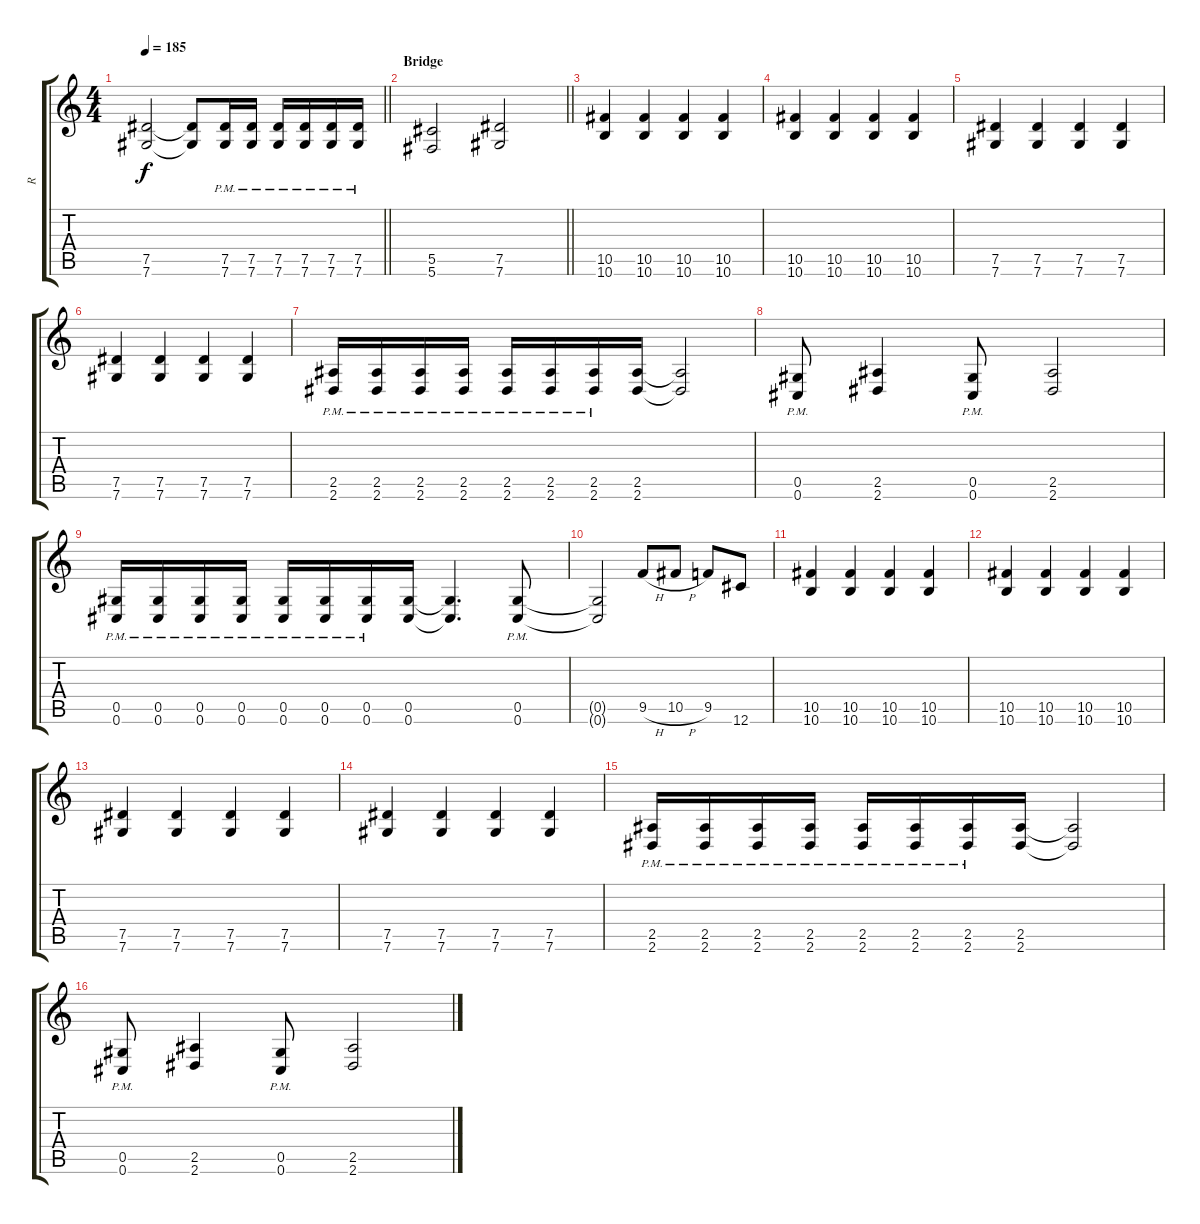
\track ("R" "R") {instrument distortionguitar}
\staff {score tabs}
\tuning (Eb4 Bb3 Gb3 Db3 Ab2 Db2) {hide}
\ts (4 4)
\tempo 185
\clef g2
\barLineRight lightlight
\ks c
(7.5 7.6).2{dy f} (7.5{t} 7.6{t}).8 (7.5{pm} 7.6{pm}).16 (7.5{pm} 7.6{pm}).16 (7.5{pm} 7.6{pm}).16 (7.5{pm} 7.6{pm}).16 (7.5{pm} 7.6{pm}).16 (7.5{pm} 7.6{pm}).16 |
\section ("" "Bridge")
\barLineRight lightlight
(5.5 5.6).2 (7.5 7.6).2 |
(10.5 10.6).4 (10.5 10.6).4 (10.5 10.6).4 (10.5 10.6).4 |
(10.5 10.6).4 (10.5 10.6).4 (10.5 10.6).4 (10.5 10.6).4 |
(7.5 7.6).4 (7.5 7.6).4 (7.5 7.6).4 (7.5 7.6).4 |
(7.5 7.6).4 (7.5 7.6).4 (7.5 7.6).4 (7.5 7.6).4 |
(2.5{pm} 2.6{pm}).16 (2.5{pm} 2.6{pm}).16 (2.5{pm} 2.6{pm}).16 (2.5{pm} 2.6{pm}).16 (2.5{pm} 2.6{pm}).16 (2.5{pm} 2.6{pm}).16 (2.5{pm} 2.6{pm}).16 (2.5 2.6).16 (2.5{t} 2.6{t}).2 |
(0.5{pm} 0.6{pm}).8 (2.5 2.6).4 (0.5{pm} 0.6{pm}).8 (2.5 2.6).2 |
(0.5{pm} 0.6{pm}).16 (0.5{pm} 0.6{pm}).16 (0.5{pm} 0.6{pm}).16 (0.5{pm} 0.6{pm}).16 (0.5{pm} 0.6{pm}).16 (0.5{pm} 0.6{pm}).16 (0.5{pm} 0.6{pm}).16 (0.5 0.6).16 (0.5{t} 0.6{t}).4{d} (0.5{pm} 0.6{pm}).8 |
(0.5{t} 0.6{t}).2 9.5{h}.8 10.5{h}.8 9.5.8 12.6.8 |
(10.5 10.6).4 (10.5 10.6).4 (10.5 10.6).4 (10.5 10.6).4 |
(10.5 10.6).4 (10.5 10.6).4 (10.5 10.6).4 (10.5 10.6).4 |
(7.5 7.6).4 (7.5 7.6).4 (7.5 7.6).4 (7.5 7.6).4 |
(7.5 7.6).4 (7.5 7.6).4 (7.5 7.6).4 (7.5 7.6).4 |
(2.5{pm} 2.6{pm}).16 (2.5{pm} 2.6{pm}).16 (2.5{pm} 2.6{pm}).16 (2.5{pm} 2.6{pm}).16 (2.5{pm} 2.6{pm}).16 (2.5{pm} 2.6{pm}).16 (2.5{pm} 2.6{pm}).16 (2.5 2.6).16 (2.5{t} 2.6{t}).2 |
(0.5{pm} 0.6{pm}).8 (2.5 2.6).4 (0.5{pm} 0.6{pm}).8 (2.5 2.6).2
